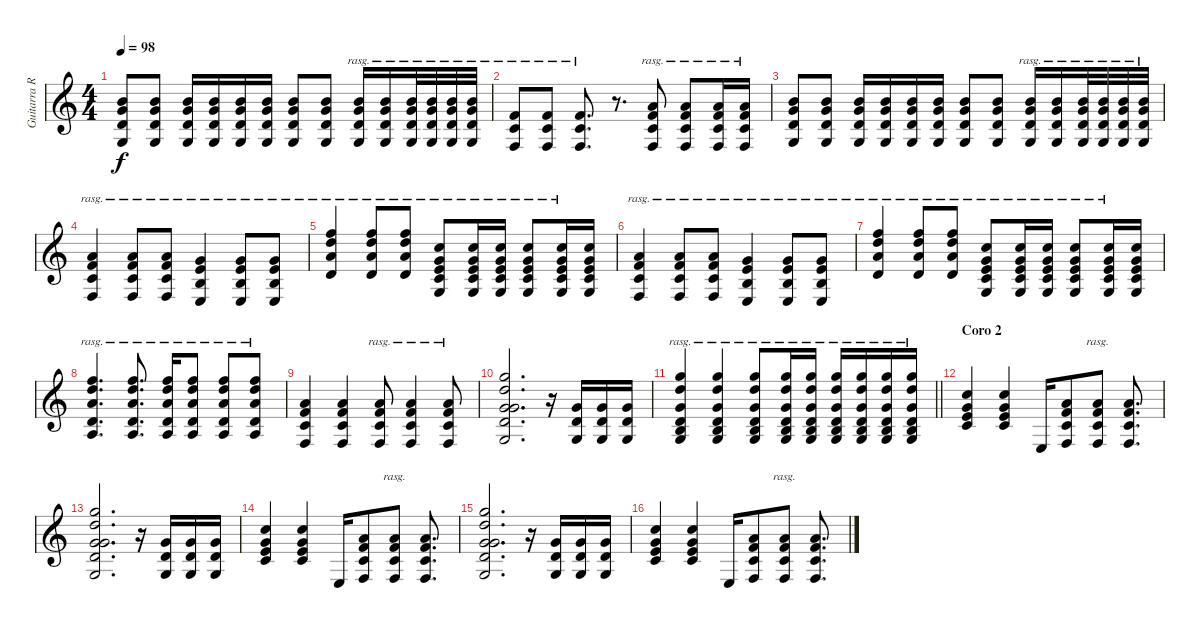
\track ("Guitarra Rítmica" "Guitarra R") {instrument acousticguitarsteel}
\staff {score}
\tuning (E4 B3 G3 D3 A2 E2) {hide}
\ts (4 4)
\tempo 98
\clef g2
\ks c
(4.3 5.4 5.5 3.6).8{bd 120 dy f} (4.3 5.4 5.5 3.6).8{bd 120} (4.3 5.4 5.5 3.6).16{bd 60} (4.3 5.4 5.5 3.6).16{bu 60} (4.3 5.4 5.5 3.6).16{bd 60} (4.3 5.4 5.5 3.6).16{bd 60} (4.3 5.4 5.5 3.6).8{bd 60} (4.3 5.4 5.5 3.6).8{bu 60} (4.3 5.4 5.5 3.6).16{bd 60 rasg ii} (4.3 5.4 5.5 3.6).16{bu 120 rasg ii} (4.3 5.4 5.5 3.6).32{bd 30 rasg ii} (4.3 5.4 5.5 3.6).32{bu 60 rasg ii} (4.3 5.4 5.5 3.6).32{bd 60 rasg ii} (4.3 5.4 5.5 3.6).32{bd 60 rasg ii} |
(3.4 3.5 1.6).8{bd 120 rasg ii} (3.4 3.5 1.6).8{bu 120 rasg ii} (3.4 3.5 1.6).8{d bd 120 rasg ii} r.8{d} (2.3 3.4 3.5 1.6).8{bd 120 rasg ii} (2.3 3.4 3.5 1.6).8{bu 120 rasg ii} (2.3 3.4 3.5 1.6).16{bd 120 rasg ii} (2.3 3.4 3.5 1.6).16{bd 120 rasg ii} |
(4.3 5.4 5.5 3.6).8{bd 120} (4.3 5.4 5.5 3.6).8{bd 120} (4.3 5.4 5.5 3.6).16{bd 60} (4.3 5.4 5.5 3.6).16{bu 60} (4.3 5.4 5.5 3.6).16{bd 60} (4.3 5.4 5.5 3.6).16{bd 60} (4.3 5.4 5.5 3.6).8{bd 60} (4.3 5.4 5.5 3.6).8{bu 60} (4.3 5.4 5.5 3.6).16{bd 60 rasg ii} (4.3 5.4 5.5 3.6).16{bu 120 rasg ii} (4.3 5.4 5.5 3.6).32{bd 30 rasg ii} (4.3 5.4 5.5 3.6).32{bu 60 rasg ii} (4.3 5.4 5.5 3.6).32{bd 60 rasg ii} (4.3 5.4 5.5 3.6).32{bd 60 rasg ii} |
(2.3 3.4 3.5 1.6).4{bd 120 rasg ii} (2.3 3.4 3.5 1.6).8{bu 120 rasg ii} (2.3 3.4 3.5 1.6).8{bd 120 rasg ii} (0.3 2.4 2.5 0.6).4{bd 120 rasg ii} (0.3 2.4 2.5 0.6).8{bu 120 rasg ii} (0.3 2.4 2.5 0.6).8{bd 120 rasg ii} |
(1.1 3.2 2.3 0.4).4{bd 120 rasg ii} (1.1 3.2 2.3 0.4).8{bd 120 rasg ii} (1.1 3.2 2.3 0.4).8{bu 120 rasg ii} (1.2 0.3 2.4 3.5 3.6).8{bd 120 rasg ii} (1.2 0.3 2.4 3.5 3.6).16{bu 120 rasg ii} (1.2 0.3 2.4 3.5 3.6).16{bd 120 rasg ii} (1.2 0.3 2.4 3.5 3.6).8{bu 120 rasg ii} (1.2 0.3 2.4 3.5 3.6).16{bd 120 rasg ii} (1.2 0.3 2.4 3.5 3.6).16 |
(2.3 3.4 3.5 1.6).4{bd 120 rasg ii} (2.3 3.4 3.5 1.6).8{bu 120 rasg ii} (2.3 3.4 3.5 1.6).8{bd 120 rasg ii} (0.3 2.4 2.5 0.6).4{bd 120 rasg ii} (0.3 2.4 2.5 0.6).8{bu 120 rasg ii} (0.3 2.4 2.5 0.6).8{bd 120 rasg ii} |
(1.1 3.2 2.3 0.4).4{bd 120 rasg ii} (1.1 3.2 2.3 0.4).8{bd 120 rasg ii} (1.1 3.2 2.3 0.4).8{bu 120 rasg ii} (1.2 0.3 2.4 3.5 3.6).8{bd 120 rasg ii} (1.2 0.3 2.4 3.5 3.6).16{bu 120 rasg ii} (1.2 0.3 2.4 3.5 3.6).16{bd 120 rasg ii} (1.2 0.3 2.4 3.5 3.6).8{bu 120 rasg ii} (1.2 0.3 2.4 3.5 3.6).16{bd 120 rasg ii} (1.2 0.3 2.4 3.5 3.6).16 |
(1.1 3.2 2.3 0.4 0.5).4{d bd 120 rasg ii} (1.1 3.2 2.3 0.4 0.5).8{d bd 60 rasg ii} (1.1 3.2 2.3 0.4 0.5).16{bu 60 rasg ii} (1.1 3.2 2.3 0.4 0.5).8{bd 60 rasg ii} (1.1 3.2 2.3 0.4 0.5).8{bu 60 rasg ii} (1.1 3.2 2.3 0.4 0.5).8{bd 60 rasg ii} |
(2.3 3.4 3.5 1.6).4 (2.3 3.4 3.5 1.6).4 (2.3 3.4 3.5 1.6).8{bu 120 rasg ii} (2.3 3.4 3.5 1.6).4{bd 120 rasg ii} (2.3 3.4 3.5 1.6).8{bd 120 rasg ii} |
(3.1 3.2 0.3 5.4 5.5 3.6).2{d} r.16 (5.4 5.5 3.6).16{bu 60} (5.4 5.5 3.6).16{bd 60} (5.4 5.5 3.6).16{bu 60} |
\barLineRight lightlight
(3.1 3.2 0.3 0.4 2.5 3.6).4{bd 60 rasg ii} (3.1 3.2 0.3 0.4 2.5 3.6).4{bd 60 rasg ii} (3.1 3.2 0.3 0.4 2.5 3.6).8{bu 60 rasg ii} (3.1 3.2 0.3 0.4 2.5 3.6).16{bd 30 rasg ii} (3.1 3.2 0.3 0.4 2.5 3.6).16{bd 30 rasg ii} (3.1 3.2 0.3 0.4 2.5 3.6).16{bu 30 rasg ii} (3.1 3.2 0.3 0.4 2.5 3.6).16{bd 30 rasg ii} (3.1 3.2 0.3 0.4 2.5 3.6).16{bd 30 rasg ii} (3.1 3.2 0.3 0.4 2.5 3.6).16{bu 120 rasg ii} |
\section ("" "Coro 2")
(1.2 0.3 2.4 3.5).4 (1.2 0.3 2.4 3.5).4 0.6.16 (2.3 3.4 3.5 1.6).8 (2.3 3.4 3.5 1.6).8{bu 120 rasg ii} (2.3 3.4 3.5 1.6).8{d} |
(3.1 3.2 0.3 5.4 5.5 3.6).2{d} r.16 (5.4 5.5 3.6).16{bu 60} (5.4 5.5 3.6).16{bd 60} (5.4 5.5 3.6).16{bu 60} |
(1.2 0.3 2.4 3.5).4 (1.2 0.3 2.4 3.5).4 0.6.16 (2.3 3.4 3.5 1.6).8 (2.3 3.4 3.5 1.6).8{bu 120 rasg ii} (2.3 3.4 3.5 1.6).8{d} |
(3.1 3.2 0.3 5.4 5.5 3.6).2{d} r.16 (5.4 5.5 3.6).16{bu 60} (5.4 5.5 3.6).16{bd 60} (5.4 5.5 3.6).16{bu 60} |
(1.2 0.3 2.4 3.5).4 (1.2 0.3 2.4 3.5).4 0.6.16 (2.3 3.4 3.5 1.6).8 (2.3 3.4 3.5 1.6).8{bu 120 rasg ii} (2.3 3.4 3.5 1.6).8{d}
